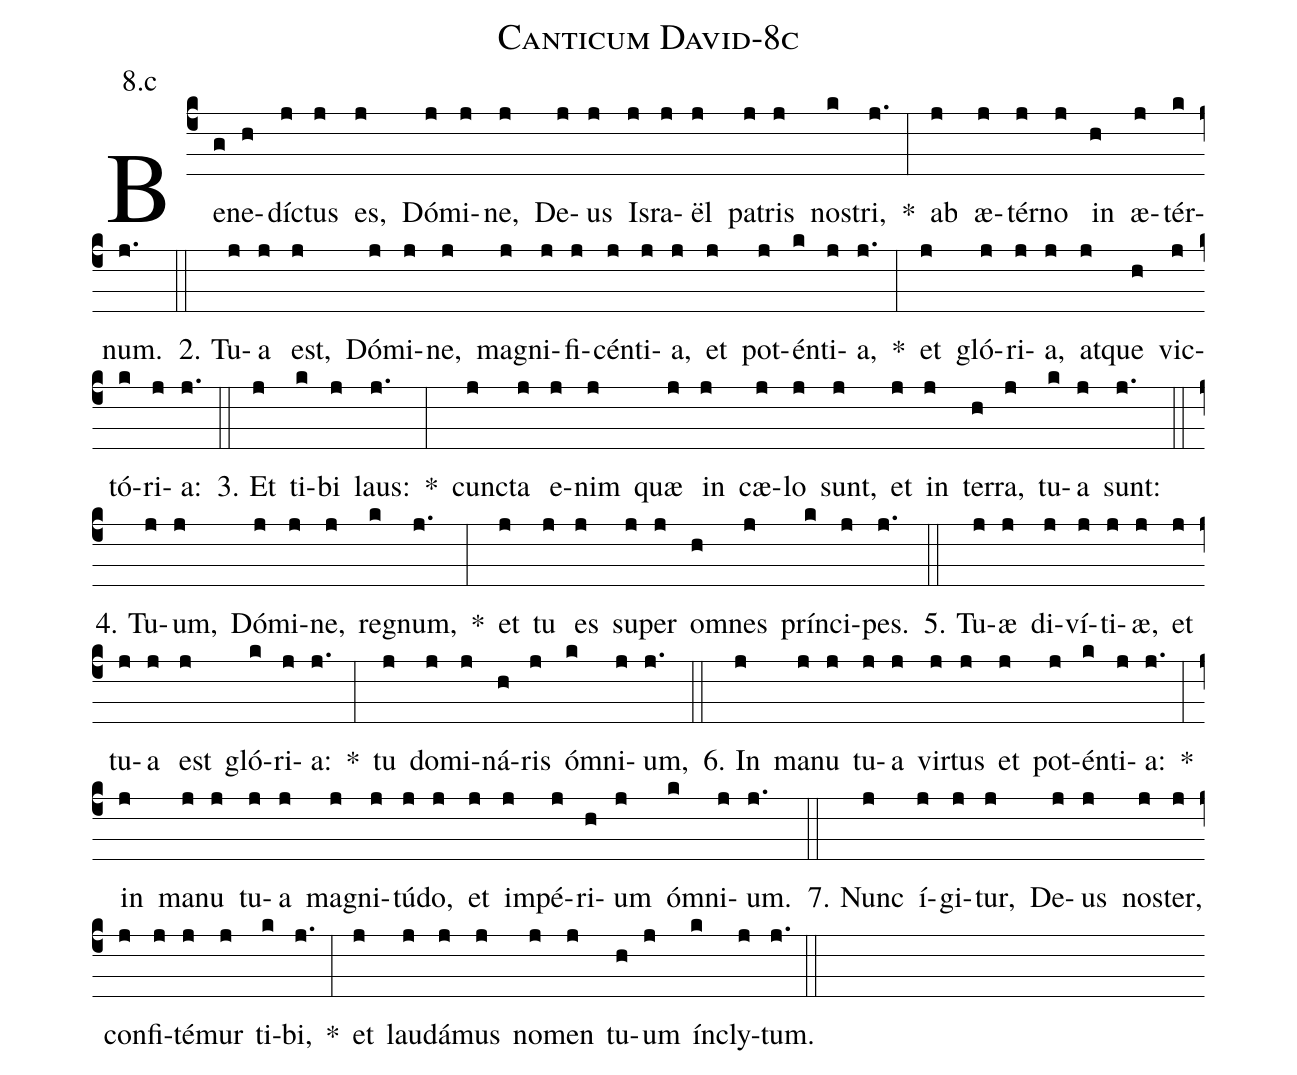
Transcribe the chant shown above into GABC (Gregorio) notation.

name: Canticum David-8c;
annotation: 8.c;
%%
(c4)Be(g)ne(h)díc(j)tus(j) es,(j) Dó(j)mi(j)ne,(j) De(j)us(j) Is(j)ra(j)ël(j) pa(j)tris(j) nos(k)tri,(j.) *(:) ab(j) æ(j)tér(j)no(j) in(h) æ(j)tér(k)num.(j.) (::)
2. Tu(j)a(j) est,(j) Dó(j)mi(j)ne,(j) ma(j)gni(j)fi(j)cén(j)ti(j)a,(j) et(j) pot(j)én(k)ti(j)a,(j.) *(:) et(j) gló(j)ri(j)a,(j) at(j)que(h) vic(j)tó(k)ri(j)a:(j.) (::)
3. Et(j) ti(k)bi(j) laus:(j.) *(:) cunc(j)ta(j) e(j)nim(j) quæ(j) in(j) cæ(j)lo(j) sunt,(j) et(j) in(j) ter(h)ra,(j) tu(k)a(j) sunt:(j.) (::)
4. Tu(j)um,(j) Dó(j)mi(j)ne,(j) re(k)gnum,(j.) *(:) et(j) tu(j) es(j) su(j)per(j) om(h)nes(j) prín(k)ci(j)pes.(j.) (::)
5. Tu(j)æ(j) di(j)ví(j)ti(j)æ,(j) et(j) tu(j)a(j) est(j) gló(k)ri(j)a:(j.) *(:) tu(j) do(j)mi(j)ná(h)ris(j) óm(k)ni(j)um,(j.) (::)
6. In(j) ma(j)nu(j) tu(j)a(j) vir(j)tus(j) et(j) pot(j)én(k)ti(j)a:(j.) *(:) in(j) ma(j)nu(j) tu(j)a(j) ma(j)gni(j)tú(j)do,(j) et(j) im(j)pé(j)ri(h)um(j) óm(k)ni(j)um.(j.) (::)
7. Nunc(j) í(j)gi(j)tur,(j) De(j)us(j) nos(j)ter,(j) con(j)fi(j)té(j)mur(j) ti(k)bi,(j.) *(:) et(j) lau(j)dá(j)mus(j) no(j)men(j) tu(h)um(j) ín(k)cly(j)tum.(j.) (::)
